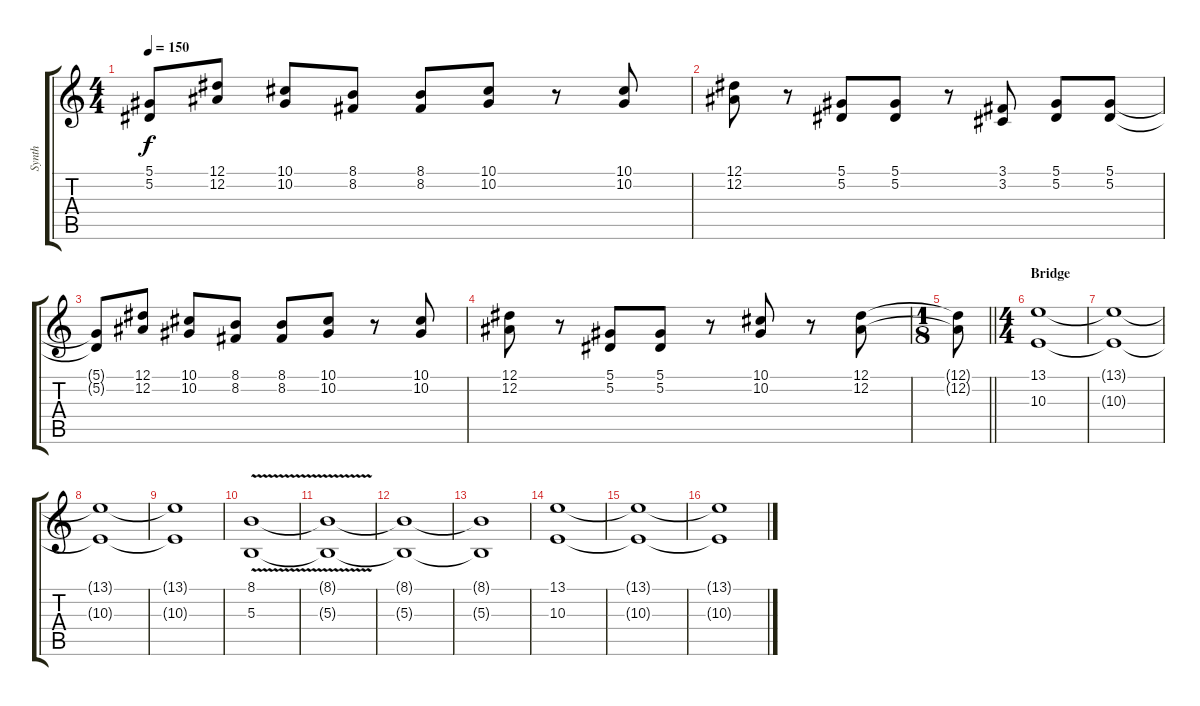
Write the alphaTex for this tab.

\track ("Synth" "Synth") {instrument lead1square}
\staff {score tabs}
\tuning (Eb4 Bb3 Gb3 Db3 Ab2 Eb2) {hide}
\ts (4 4)
\tempo 150
\clef g2
\ks c
(5.1{t} 5.2{t}).8{dy f} (12.1 12.2).8 (10.1 10.2).8 (8.1 8.2).8 (8.1 8.2).8 (10.1 10.2).8 r.8 (10.1 10.2).8 |
(12.1 12.2).8 r.8 (5.1 5.2).8 (5.1 5.2).8 r.8 (3.1 3.2).8 (5.1 5.2).8 (5.1 5.2).8 |
(5.1{t} 5.2{t}).8 (12.1 12.2).8 (10.1 10.2).8 (8.1 8.2).8 (8.1 8.2).8 (10.1 10.2).8 r.8 (10.1 10.2).8 |
(12.1 12.2).8 r.8 (5.1 5.2).8 (5.1 5.2).8 r.8 (10.1 10.2).8 r.8 (12.1 12.2).8 |
\ts (1 8)
\barLineRight lightlight
(12.1{t} 12.2{t}).8 |
\ts (4 4)
\section ("" "Bridge")
(13.1 10.3).1{volume 8} |
(13.1{t} 10.3{t}).1 |
(13.1{t} 10.3{t}).1 |
(13.1{t} 10.3{t}).1 |
(8.1{v} 5.3{v}).1 |
(8.1{t} 5.3{t}).1 |
(8.1{t} 5.3{t}).1 |
(8.1{t} 5.3{t}).1 |
(13.1 10.3).1 |
(13.1{t} 10.3{t}).1 |
(13.1{t} 10.3{t}).1
